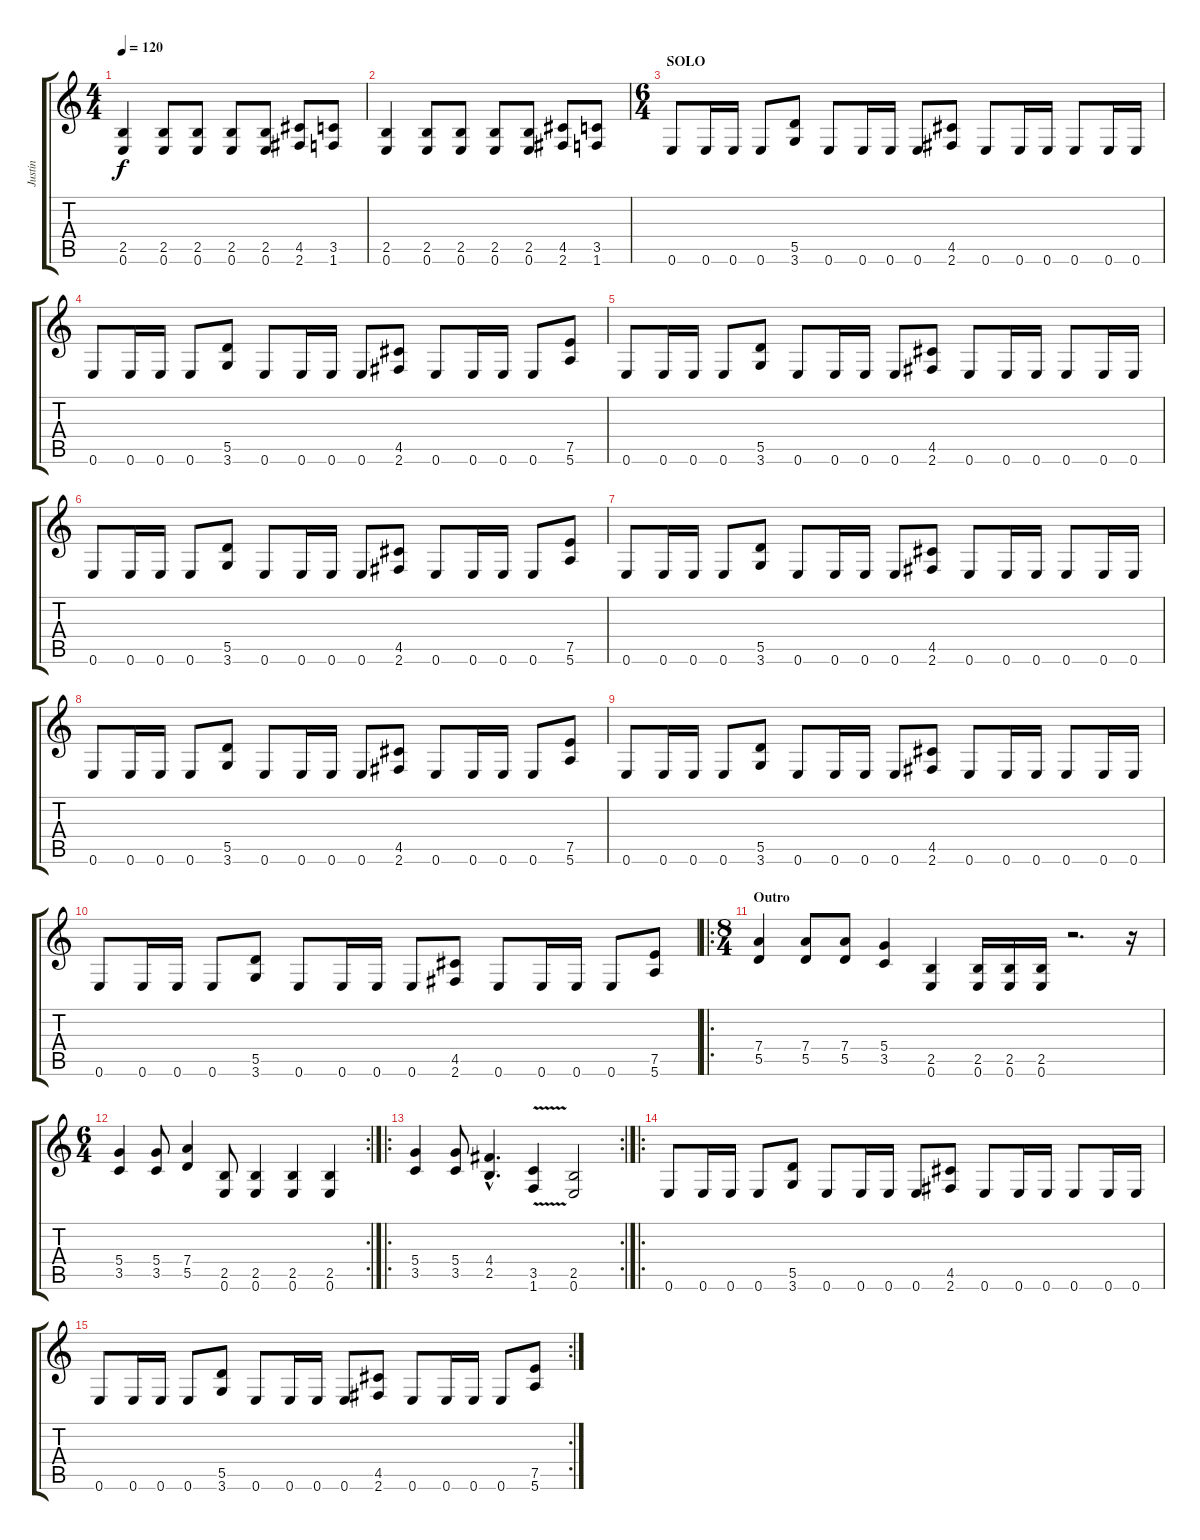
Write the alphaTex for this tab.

\track ("Justin" "Justin") {instrument distortionguitar}
\staff {score tabs}
\tuning (E4 B3 G3 D3 A2 E2) {hide}
\ts (4 4)
\tempo 120
\clef g2
\ks c
(2.5 0.6).4{dy f} (2.5 0.6).8 (2.5 0.6).8 (2.5 0.6).8 (2.5 0.6).8 (4.5 2.6).8 (3.5 1.6).8 |
(2.5 0.6).4 (2.5 0.6).8 (2.5 0.6).8 (2.5 0.6).8 (2.5 0.6).8 (4.5 2.6).8 (3.5 1.6).8 |
\ts (6 4)
\section ("" "SOLO")
0.6.8{balance 8} 0.6.16 0.6.16 0.6.8 (5.5 3.6).8 0.6.8 0.6.16 0.6.16 0.6.8 (4.5 2.6).8 0.6.8 0.6.16 0.6.16 0.6.8 0.6.16 0.6.16 |
0.6.8 0.6.16 0.6.16 0.6.8 (5.5 3.6).8 0.6.8 0.6.16 0.6.16 0.6.8 (4.5 2.6).8 0.6.8 0.6.16 0.6.16 0.6.8 (7.5 5.6).8 |
0.6.8 0.6.16 0.6.16 0.6.8 (5.5 3.6).8 0.6.8 0.6.16 0.6.16 0.6.8 (4.5 2.6).8 0.6.8 0.6.16 0.6.16 0.6.8 0.6.16 0.6.16 |
0.6.8 0.6.16 0.6.16 0.6.8 (5.5 3.6).8 0.6.8 0.6.16 0.6.16 0.6.8 (4.5 2.6).8 0.6.8 0.6.16 0.6.16 0.6.8 (7.5 5.6).8 |
0.6.8 0.6.16 0.6.16 0.6.8 (5.5 3.6).8 0.6.8 0.6.16 0.6.16 0.6.8 (4.5 2.6).8 0.6.8 0.6.16 0.6.16 0.6.8 0.6.16 0.6.16 |
0.6.8 0.6.16 0.6.16 0.6.8 (5.5 3.6).8 0.6.8 0.6.16 0.6.16 0.6.8 (4.5 2.6).8 0.6.8 0.6.16 0.6.16 0.6.8 (7.5 5.6).8 |
0.6.8 0.6.16 0.6.16 0.6.8 (5.5 3.6).8 0.6.8 0.6.16 0.6.16 0.6.8 (4.5 2.6).8 0.6.8 0.6.16 0.6.16 0.6.8 0.6.16 0.6.16 |
0.6.8 0.6.16 0.6.16 0.6.8 (5.5 3.6).8 0.6.8 0.6.16 0.6.16 0.6.8 (4.5 2.6).8 0.6.8 0.6.16 0.6.16 0.6.8 (7.5 5.6).8 |
\ro
\ts (8 4)
\section ("" "Outro")
(7.4 5.5).4 (7.4 5.5).8 (7.4 5.5).8 (5.4 3.5).4 (2.5 0.6).4 (2.5 0.6).16 (2.5 0.6).16 (2.5 0.6).16 r.2{d} r.16 |
\rc 2
\ts (6 4)
(5.4 3.5).4 (5.4 3.5).8 (7.4 5.5).4 (2.5 0.6).8 (2.5 0.6).4 (2.5 0.6).4 (2.5 0.6).4 |
\ro
\rc 2
(5.4 3.5).4 (5.4 3.5).8 (4.4{hac} 2.5{hac}).4{d} (3.5{v} 1.6{v}).4 (2.5 0.6).2 |
\ro
0.6.8 0.6.16 0.6.16 0.6.8 (5.5 3.6).8 0.6.8 0.6.16 0.6.16 0.6.8 (4.5 2.6).8 0.6.8 0.6.16 0.6.16 0.6.8 0.6.16 0.6.16 |
\rc 2
0.6.8 0.6.16 0.6.16 0.6.8 (5.5 3.6).8 0.6.8 0.6.16 0.6.16 0.6.8 (4.5 2.6).8 0.6.8 0.6.16 0.6.16 0.6.8 (7.5 5.6).8
